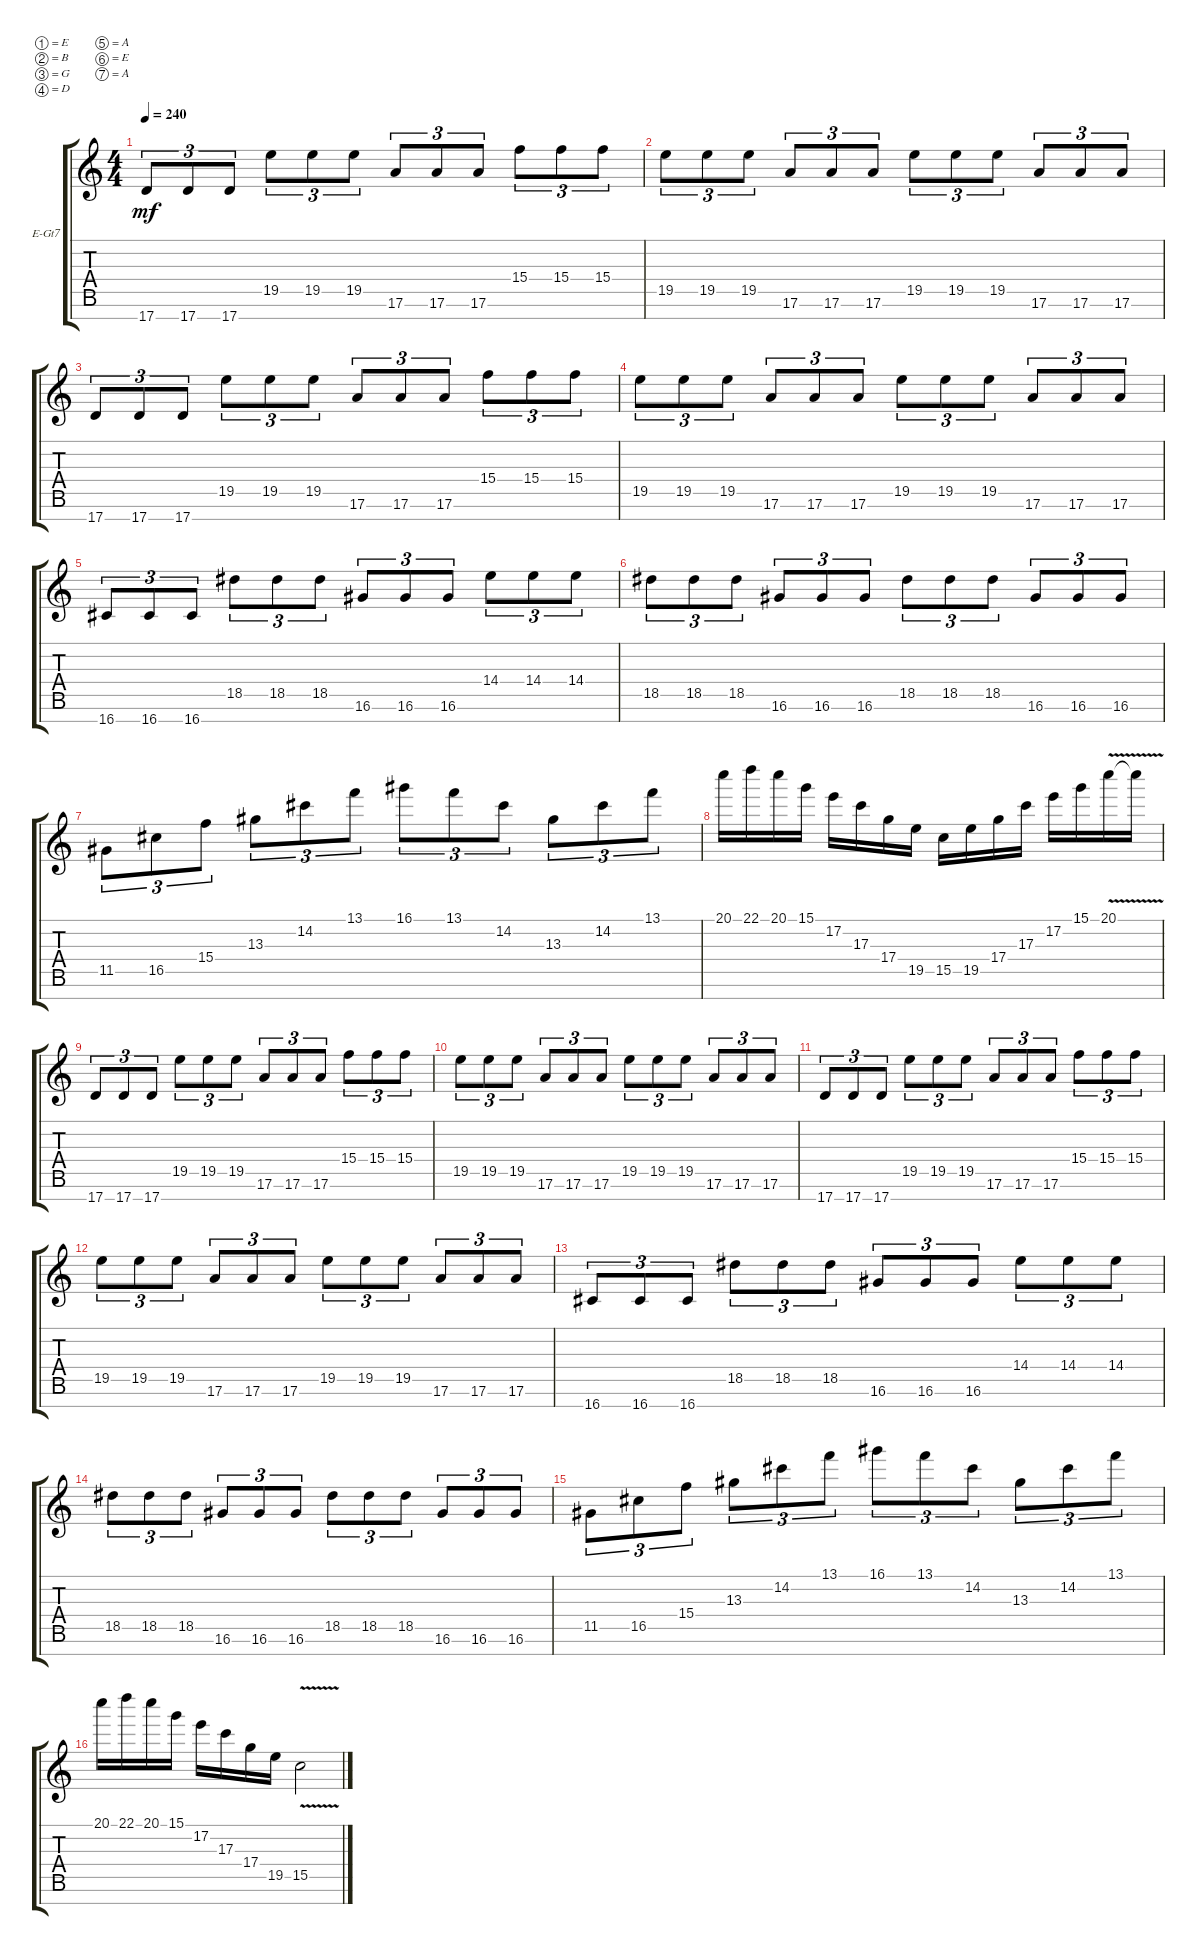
\defaultSystemsLayout 4
\bracketExtendMode groupsimilarinstruments
\firstSystemTrackNameOrientation horizontal
\otherSystemsTrackNameOrientation horizontal
\track ("Electric Guitar" "E-Gt7") {instrument distortionguitar}
\staff {score tabs}
\tuning (E4 B3 G3 D3 A2 E2 A1)
\ts (4 4)
\tempo 240
\clef g2
\ks c
17.7.8{tu (3 2) dy mf} 17.7.8{tu (3 2)} 17.7.8{tu (3 2)} 19.5.8{tu (3 2)} 19.5.8{tu (3 2)} 19.5.8{tu (3 2)} 17.6.8{tu (3 2)} 17.6.8{tu (3 2)} 17.6.8{tu (3 2)} 15.4.8{tu (3 2)} 15.4.8{tu (3 2)} 15.4.8{tu (3 2)} |
19.5.8{tu (3 2)} 19.5.8{tu (3 2)} 19.5.8{tu (3 2)} 17.6.8{tu (3 2)} 17.6.8{tu (3 2)} 17.6.8{tu (3 2)} 19.5.8{tu (3 2)} 19.5.8{tu (3 2)} 19.5.8{tu (3 2)} 17.6.8{tu (3 2)} 17.6.8{tu (3 2)} 17.6.8{tu (3 2)} |
17.7.8{tu (3 2)} 17.7.8{tu (3 2)} 17.7.8{tu (3 2)} 19.5.8{tu (3 2)} 19.5.8{tu (3 2)} 19.5.8{tu (3 2)} 17.6.8{tu (3 2)} 17.6.8{tu (3 2)} 17.6.8{tu (3 2)} 15.4.8{tu (3 2)} 15.4.8{tu (3 2)} 15.4.8{tu (3 2)} |
19.5.8{tu (3 2)} 19.5.8{tu (3 2)} 19.5.8{tu (3 2)} 17.6.8{tu (3 2)} 17.6.8{tu (3 2)} 17.6.8{tu (3 2)} 19.5.8{tu (3 2)} 19.5.8{tu (3 2)} 19.5.8{tu (3 2)} 17.6.8{tu (3 2)} 17.6.8{tu (3 2)} 17.6.8{tu (3 2)} |
16.7.8{tu (3 2)} 16.7.8{tu (3 2)} 16.7.8{tu (3 2)} 18.5.8{tu (3 2)} 18.5.8{tu (3 2)} 18.5.8{tu (3 2)} 16.6.8{tu (3 2)} 16.6.8{tu (3 2)} 16.6.8{tu (3 2)} 14.4.8{tu (3 2)} 14.4.8{tu (3 2)} 14.4.8{tu (3 2)} |
18.5.8{tu (3 2)} 18.5.8{tu (3 2)} 18.5.8{tu (3 2)} 16.6.8{tu (3 2)} 16.6.8{tu (3 2)} 16.6.8{tu (3 2)} 18.5.8{tu (3 2)} 18.5.8{tu (3 2)} 18.5.8{tu (3 2)} 16.6.8{tu (3 2)} 16.6.8{tu (3 2)} 16.6.8{tu (3 2)} |
11.5.8{tu (3 2)} 16.5.8{tu (3 2)} 15.4.8{tu (3 2)} 13.3.8{tu (3 2)} 14.2.8{tu (3 2)} 13.1.8{tu (3 2)} 16.1.8{tu (3 2)} 13.1.8{tu (3 2)} 14.2.8{tu (3 2)} 13.3.8{tu (3 2)} 14.2.8{tu (3 2)} 13.1.8{tu (3 2)} |
20.1.16 22.1.16 20.1.16 15.1.16 17.2.16 17.3.16 17.4.16 19.5.16 15.5.16 19.5.16 17.4.16 17.3.16 17.2.16 15.1.16 20.1{v}.16 20.1{v t}.16 |
17.7.8{tu (3 2)} 17.7.8{tu (3 2)} 17.7.8{tu (3 2)} 19.5.8{tu (3 2)} 19.5.8{tu (3 2)} 19.5.8{tu (3 2)} 17.6.8{tu (3 2)} 17.6.8{tu (3 2)} 17.6.8{tu (3 2)} 15.4.8{tu (3 2)} 15.4.8{tu (3 2)} 15.4.8{tu (3 2)} |
19.5.8{tu (3 2)} 19.5.8{tu (3 2)} 19.5.8{tu (3 2)} 17.6.8{tu (3 2)} 17.6.8{tu (3 2)} 17.6.8{tu (3 2)} 19.5.8{tu (3 2)} 19.5.8{tu (3 2)} 19.5.8{tu (3 2)} 17.6.8{tu (3 2)} 17.6.8{tu (3 2)} 17.6.8{tu (3 2)} |
17.7.8{tu (3 2)} 17.7.8{tu (3 2)} 17.7.8{tu (3 2)} 19.5.8{tu (3 2)} 19.5.8{tu (3 2)} 19.5.8{tu (3 2)} 17.6.8{tu (3 2)} 17.6.8{tu (3 2)} 17.6.8{tu (3 2)} 15.4.8{tu (3 2)} 15.4.8{tu (3 2)} 15.4.8{tu (3 2)} |
19.5.8{tu (3 2)} 19.5.8{tu (3 2)} 19.5.8{tu (3 2)} 17.6.8{tu (3 2)} 17.6.8{tu (3 2)} 17.6.8{tu (3 2)} 19.5.8{tu (3 2)} 19.5.8{tu (3 2)} 19.5.8{tu (3 2)} 17.6.8{tu (3 2)} 17.6.8{tu (3 2)} 17.6.8{tu (3 2)} |
16.7.8{tu (3 2)} 16.7.8{tu (3 2)} 16.7.8{tu (3 2)} 18.5.8{tu (3 2)} 18.5.8{tu (3 2)} 18.5.8{tu (3 2)} 16.6.8{tu (3 2)} 16.6.8{tu (3 2)} 16.6.8{tu (3 2)} 14.4.8{tu (3 2)} 14.4.8{tu (3 2)} 14.4.8{tu (3 2)} |
18.5.8{tu (3 2)} 18.5.8{tu (3 2)} 18.5.8{tu (3 2)} 16.6.8{tu (3 2)} 16.6.8{tu (3 2)} 16.6.8{tu (3 2)} 18.5.8{tu (3 2)} 18.5.8{tu (3 2)} 18.5.8{tu (3 2)} 16.6.8{tu (3 2)} 16.6.8{tu (3 2)} 16.6.8{tu (3 2)} |
11.5.8{tu (3 2)} 16.5.8{tu (3 2)} 15.4.8{tu (3 2)} 13.3.8{tu (3 2)} 14.2.8{tu (3 2)} 13.1.8{tu (3 2)} 16.1.8{tu (3 2)} 13.1.8{tu (3 2)} 14.2.8{tu (3 2)} 13.3.8{tu (3 2)} 14.2.8{tu (3 2)} 13.1.8{tu (3 2)} |
20.1.16 22.1.16 20.1.16 15.1.16 17.2.16 17.3.16 17.4.16 19.5.16 15.5{v}.2
